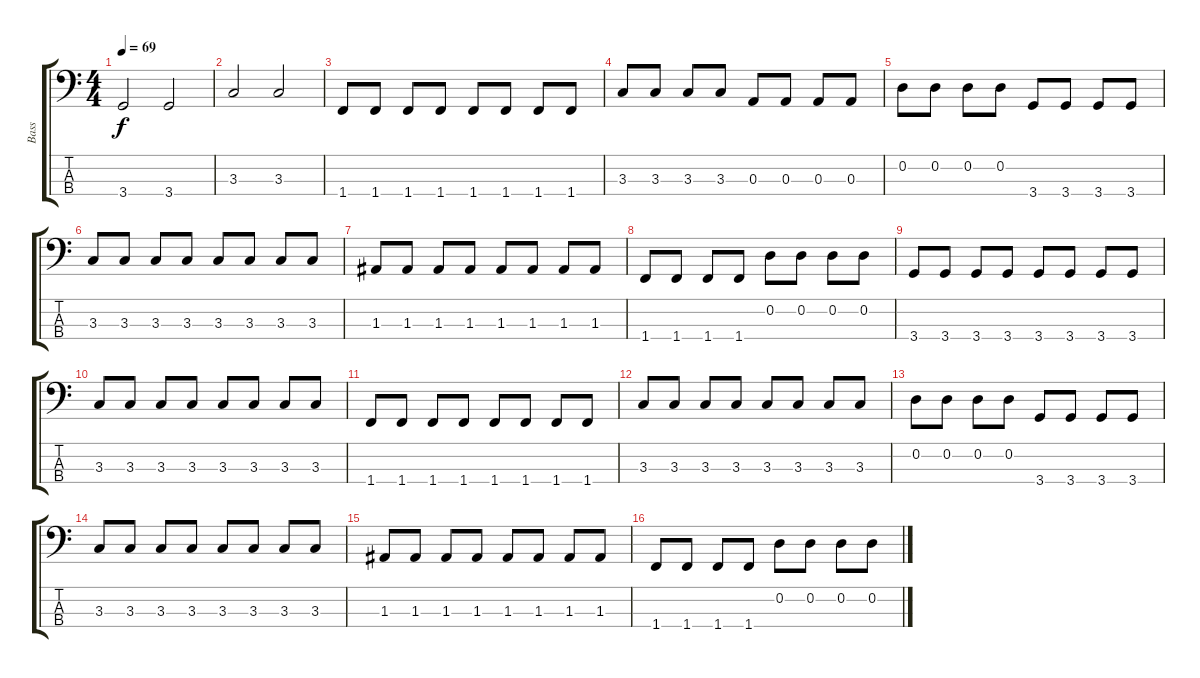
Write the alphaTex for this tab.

\track ("Bass" "Bass") {instrument acousticbass}
\staff {score tabs}
\tuning (G2 D2 A1 E1) {hide}
\ts (4 4)
\tempo 69
\clef f4
\ks c
3.4.2{dy f} 3.4.2 |
3.3.2 3.3.2 |
1.4.8 1.4.8 1.4.8 1.4.8 1.4.8 1.4.8 1.4.8 1.4.8 |
3.3.8 3.3.8 3.3.8 3.3.8 0.3.8 0.3.8 0.3.8 0.3.8 |
0.2.8 0.2.8 0.2.8 0.2.8 3.4.8 3.4.8 3.4.8 3.4.8 |
3.3.8 3.3.8 3.3.8 3.3.8 3.3.8 3.3.8 3.3.8 3.3.8 |
1.3.8 1.3.8 1.3.8 1.3.8 1.3.8 1.3.8 1.3.8 1.3.8 |
1.4.8 1.4.8 1.4.8 1.4.8 0.2.8 0.2.8 0.2.8 0.2.8 |
3.4.8 3.4.8 3.4.8 3.4.8 3.4.8 3.4.8 3.4.8 3.4.8 |
3.3.8 3.3.8 3.3.8 3.3.8 3.3.8 3.3.8 3.3.8 3.3.8 |
1.4.8 1.4.8 1.4.8 1.4.8 1.4.8 1.4.8 1.4.8 1.4.8 |
3.3.8 3.3.8 3.3.8 3.3.8 3.3.8 3.3.8 3.3.8 3.3.8 |
0.2.8 0.2.8 0.2.8 0.2.8 3.4.8 3.4.8 3.4.8 3.4.8 |
3.3.8 3.3.8 3.3.8 3.3.8 3.3.8 3.3.8 3.3.8 3.3.8 |
1.3.8 1.3.8 1.3.8 1.3.8 1.3.8 1.3.8 1.3.8 1.3.8 |
1.4.8 1.4.8 1.4.8 1.4.8 0.2.8 0.2.8 0.2.8 0.2.8
